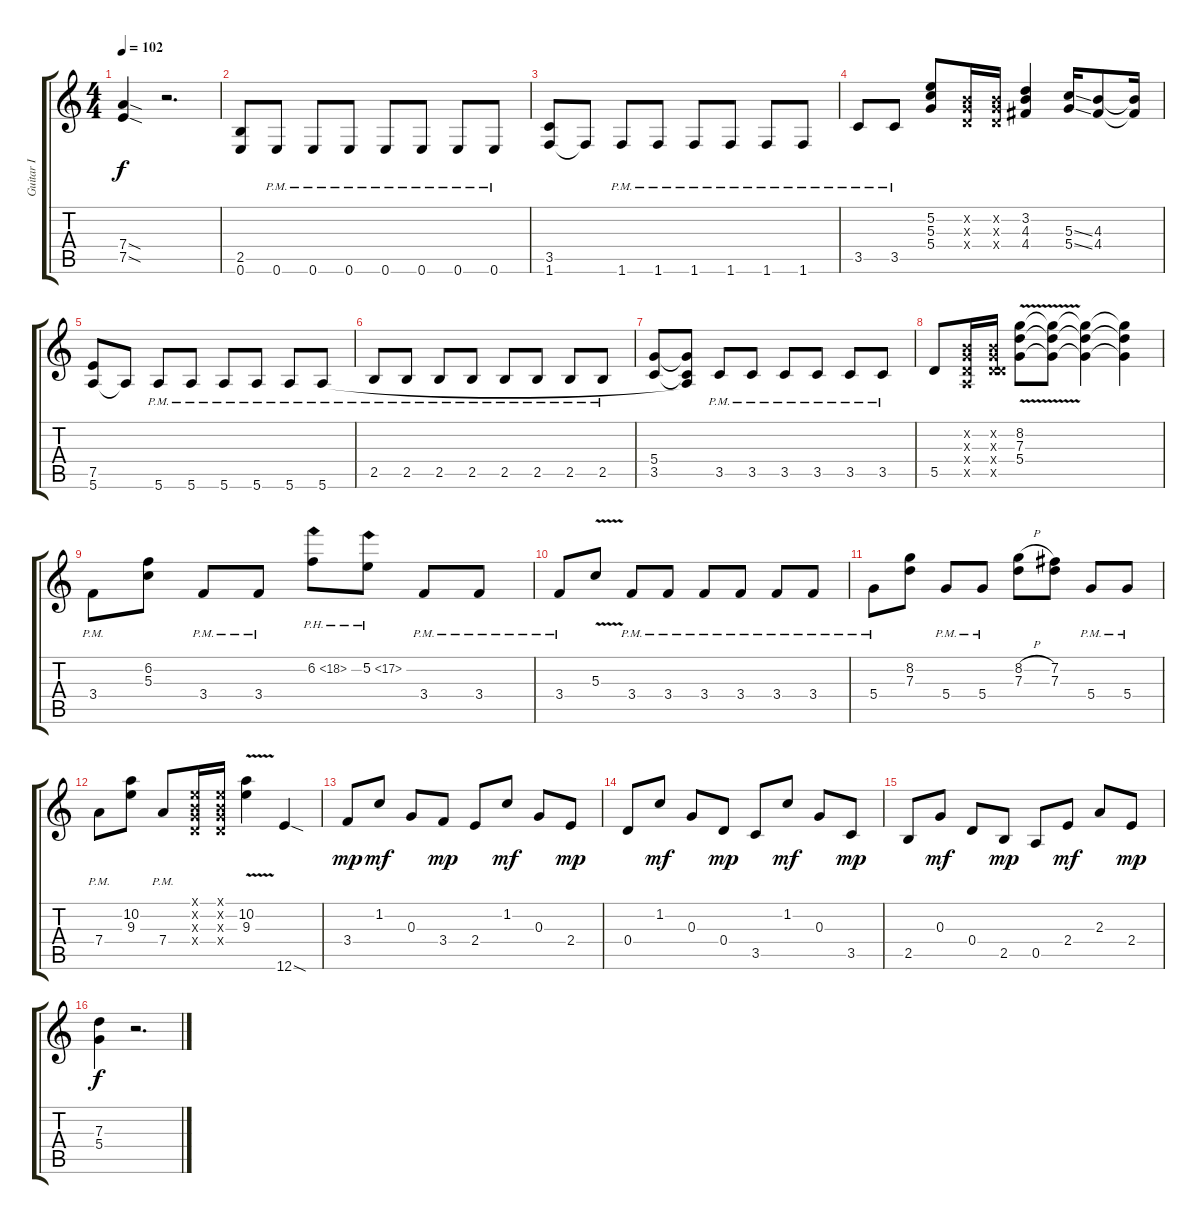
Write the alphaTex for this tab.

\track ("Guitar I" "Guitar I") {instrument distortionguitar}
\staff {score tabs}
\tuning (E4 B3 G3 D3 A2 E2) {hide}
\ts (4 4)
\tempo 102
\clef g2
\ks c
(7.4{sod} 7.5{sod}).4{dy f} r.2{d} |
(2.5 0.6).8 0.6{pm}.8 0.6{pm}.8 0.6{pm}.8 0.6{pm}.8 0.6{pm}.8 0.6{pm}.8 0.6{pm}.8 |
(3.5 1.6).8 1.6{t}.8 1.6{pm}.8 1.6{pm}.8 1.6{pm}.8 1.6{pm}.8 1.6{pm}.8 1.6{pm}.8 |
3.5{pm}.8 3.5{pm}.8 (5.2 5.3 5.4).8 (0.2{x} 0.3{x} 0.4{x}).16 (0.2{x} 0.3{x} 0.4{x}).16 (3.2 4.3 4.4).4 (5.3{ss} 5.4{ss}).16 (4.3 4.4).8 (4.3{t} 4.4{t}).16 |
(7.5 5.6).8 5.6{t}.8 5.6{pm}.8 5.6{pm}.8 5.6{pm}.8 5.6{pm}.8 5.6{pm}.8 5.6{pm}.8 |
2.5{pm}.8 2.5{pm}.8 2.5{pm}.8 2.5{pm}.8 2.5{pm}.8 2.5{pm}.8 2.5{pm}.8 2.5{pm}.8 |
(5.4 3.5).8 (5.4{t} 3.5{t} 5.6{t}).8 3.5{pm}.8 3.5{pm}.8 3.5{pm}.8 3.5{pm}.8 3.5{pm}.8 3.5{pm}.8 |
5.5.8 (0.2{x} 0.3{x} 0.4{x} 0.5{x}).16 (0.2{x} 0.3{x} 0.4{x} 5.5{x}).16 (8.2 7.3{v} 5.4{v}).8 (8.2{t} 7.3{t} 5.4{t}).8 (8.2{t} 7.3{t} 5.4{t}).4 (8.2{t} 7.3{t} 5.4{t}).4 |
3.4{pm}.8 (6.2 5.3).8 3.4{pm}.8 3.4{pm}.8 6.2{ph 12}.8 5.2{ph 12}.8 3.4{pm}.8 3.4{pm}.8 |
3.4{pm}.8 5.3{v}.8 3.4{pm}.8 3.4{pm}.8 3.4{pm}.8 3.4{pm}.8 3.4{pm}.8 3.4{pm}.8 |
5.4{pm}.8 (8.2 7.3).8 5.4{pm}.8 5.4{pm}.8 (8.2{h} 7.3).8 (7.2 7.3).8 5.4{pm}.8 5.4{pm}.8 |
7.4{pm}.8 (10.2 9.3).8 7.4{pm}.8 (0.1{x} 0.2{x} 0.3{x} 0.4{x}).16 (0.1{x} 0.2{x} 0.3{x} 0.4{x}).16 (10.2{v} 9.3{v}).4 12.6{sod}.4 |
3.4.8{dy mp instrument electricguitarclean} 1.2.8{dy mf} 0.3.8 3.4.8{dy mp} 2.4.8 1.2.8{dy mf} 0.3.8 2.4.8{dy mp} |
0.4.8 1.2.8{dy mf} 0.3.8 0.4.8{dy mp} 3.5.8 1.2.8{dy mf} 0.3.8 3.5.8{dy mp} |
2.5.8 0.3.8{dy mf} 0.4.8 2.5.8{dy mp} 0.5.8 2.4.8{dy mf} 2.3.8 2.4.8{dy mp} |
(7.3 5.4).4{dy f instrument distortionguitar} r.2{d}
